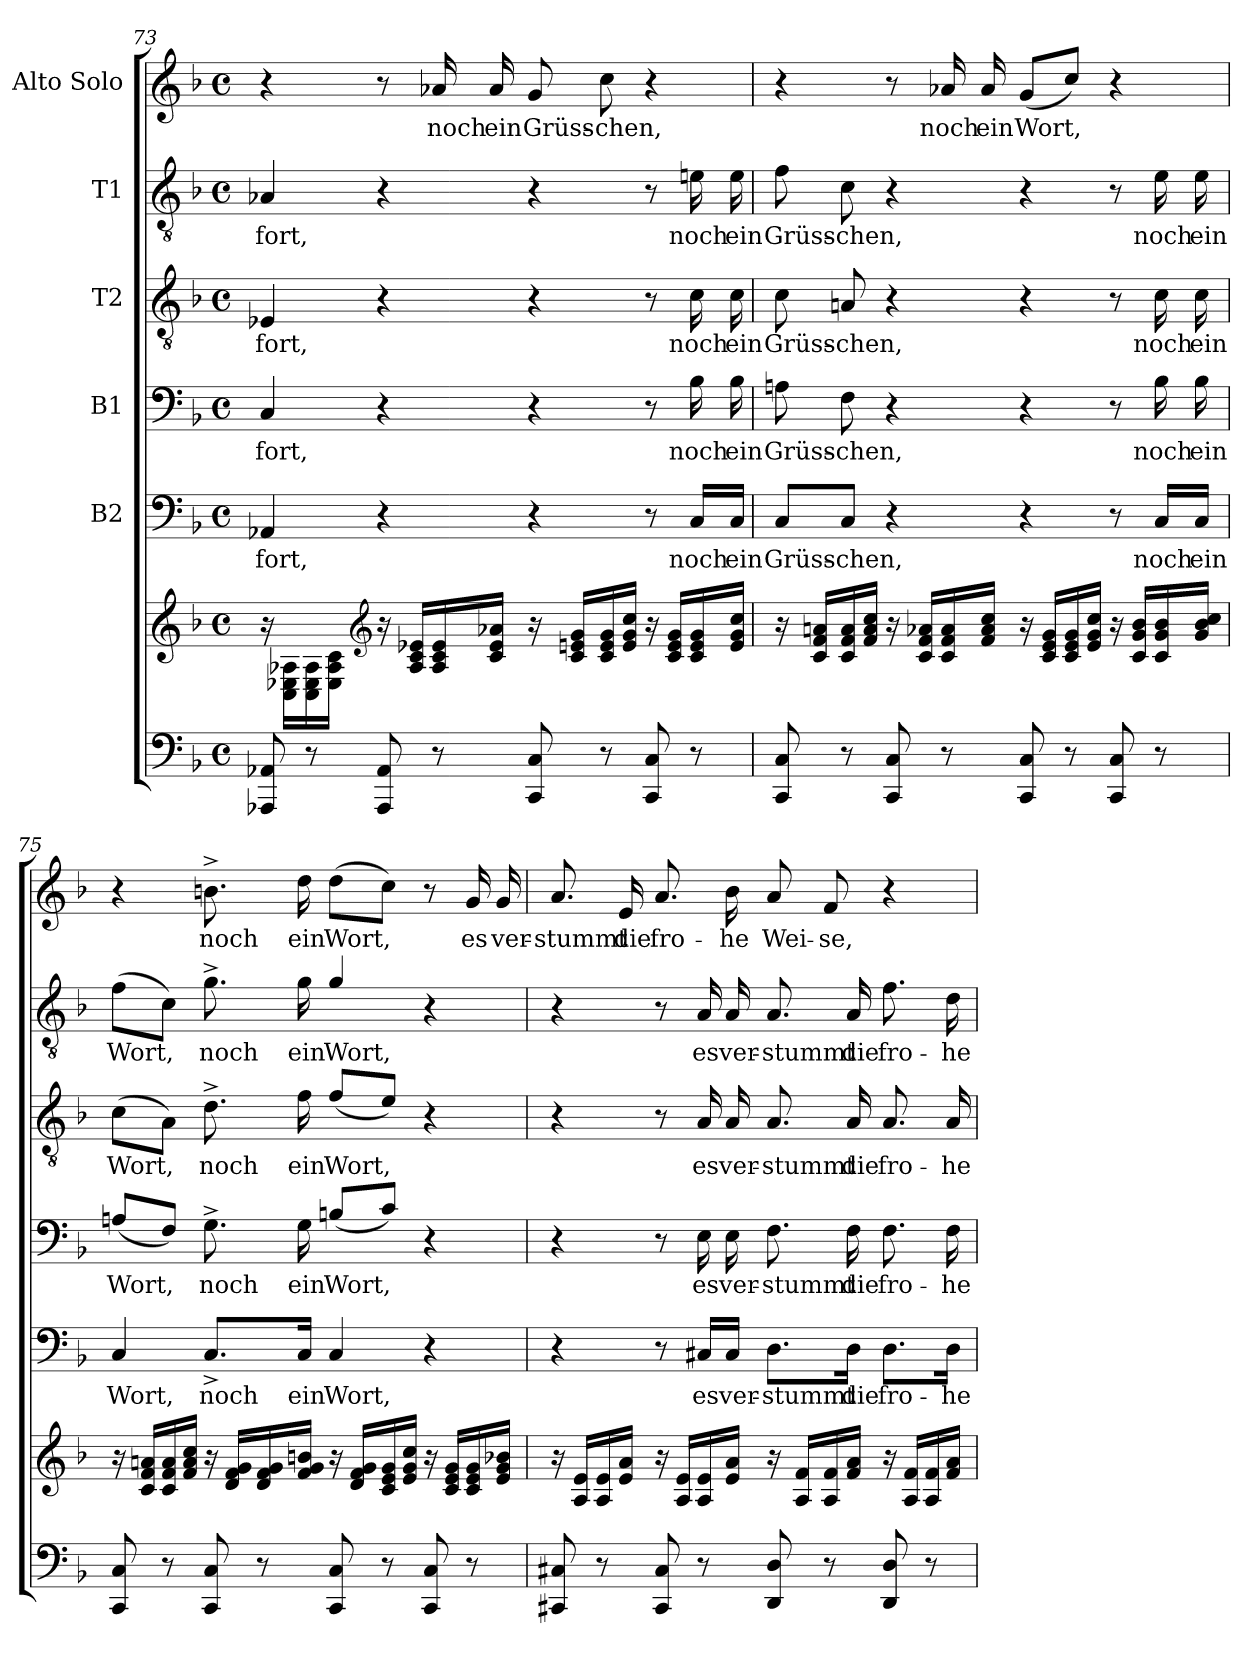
**kern	**kern	**kern	**text	**kern	**text	**kern	**text	**kern	**text	**kern	**text
*part7	*part6	*part5	*part5	*part4	*part4	*part3	*part3	*part2	*part2	*part1	*part1
*staff7	*staff6	*staff5	*staff5	*staff4	*staff4	*staff3	*staff3	*staff2	*staff2	*staff1	*staff1
*	*	*I"B2	*	*I"B1	*	*I"T2	*	*I"T1	*	*I"Alto Solo	*
*clefF4	*clefG2	*clefF4	*	*clefF4	*	*clefGv2	*	*clefGv2	*	*clefG2	*
*k[b-]	*k[b-]	*k[b-]	*	*k[b-]	*	*k[b-]	*	*k[b-]	*	*k[b-]	*
*M4/4	*M4/4	*M4/4	*	*M4/4	*	*M4/4	*	*M4/4	*	*M4/4	*
*met(c)	*met(c)	*met(c)	*	*met(c)	*	*met(c)	*	*met(c)	*	*met(c)	*
=73	=73	=73	=73	=73	=73	=73	=73	=73	=73	=73	=73
!	!	!	!LO:LY:b	!	!LO:LY:b	!	!LO:LY:b	!	!LO:LY:b	!	!
8AAA-X/ 8AA-X/	16r	4AA-X/	fort,	4C/	fort,	4E-X/	fort,	4A-X/	fort,	4r	.
.	16C\ 16E-X\ 16A-X\LL	.	.	.	.	.	.	.	.	.	.
8r	16C\ 16E-\ 16A-\	.	.	.	.	.	.	.	.	.	.
.	16E-\ 16A-\ 16c\JJ	.	.	.	.	.	.	.	.	.	.
*	*clefG2	*	*	*	*	*	*	*	*	*	*
8AAA-/ 8AA-/	16r	4r	.	4r	.	4r	.	4r	.	8r	.
.	16A-/ 16c/ 16e-X/LL	.	.	.	.	.	.	.	.	.	.
!	!	!	!	!	!	!	!	!	!	!	!LO:LY:b
8r	16A-/ 16c/ 16e-/	.	.	.	.	.	.	.	.	16a-X/	noch
!	!	!	!	!	!	!	!	!	!	!	!LO:LY:b
.	16c/ 16e-/ 16a-X/JJ	.	.	.	.	.	.	.	.	16a-/	ein
!	!	!	!	!	!	!	!	!	!	!	!LO:LY:b
8CC/ 8C/	16r	4r	.	4r	.	4r	.	4r	.	8g/	Grüss-
.	16c/ 16en/ 16g/LL	.	.	.	.	.	.	.	.	.	.
!	!	!	!	!	!	!	!	!	!	!	!LO:LY:b
8r	16c/ 16e/ 16g/	.	.	.	.	.	.	.	.	8cc\	-chen,
.	16e/ 16g/ 16cc/JJ	.	.	.	.	.	.	.	.	.	.
8CC/ 8C/	16r	8r	.	8r	.	8r	.	8r	.	4r	.
.	16c/ 16e/ 16g/LL	.	.	.	.	.	.	.	.	.	.
!	!	!	!LO:LY:b	!	!LO:LY:b	!	!LO:LY:b	!	!LO:LY:b	!	!
8r	16c/ 16e/ 16g/	16C/LL	noch	16B-\	noch	16c\	noch	16en\	noch	.	.
!	!	!	!LO:LY:b	!	!LO:LY:b	!	!LO:LY:b	!	!LO:LY:b	!	!
.	16e/ 16g/ 16cc/JJ	16C/JJ	ein	16B-\	ein	16c\	ein	16e\	ein	.	.
!!LO:PB:g=z
=74	=74	=74	=74	=74	=74	=74	=74	=74	=74	=74	=74
!	!	!	!LO:LY:b	!	!LO:LY:b	!	!LO:LY:b	!	!LO:LY:b	!	!
8CC/ 8C/	16r	8C/L	Grüss-	8An\	Grüss-	8c\	Grüss-	8f\	Grüss-	4r	.
.	16c/ 16f/ 16an/LL	.	.	.	.	.	.	.	.	.	.
!	!	!	!LO:LY:b	!	!LO:LY:b	!	!LO:LY:b	!	!LO:LY:b	!	!
8r	16c/ 16f/ 16a/	8C/J	-chen,	8F\	-chen,	8An/	-chen,	8c\	-chen,	.	.
.	16f/ 16a/ 16cc/JJ	.	.	.	.	.	.	.	.	.	.
8CC/ 8C/	16r	4r	.	4r	.	4r	.	4r	.	8r	.
.	16c/ 16f/ 16a-X/LL	.	.	.	.	.	.	.	.	.	.
!	!	!	!	!	!	!	!	!	!	!	!LO:LY:b
8r	16c/ 16f/ 16a-/	.	.	.	.	.	.	.	.	16a-X/	noch
!	!	!	!	!	!	!	!	!	!	!	!LO:LY:b
.	16f/ 16a-/ 16cc/JJ	.	.	.	.	.	.	.	.	16a-/	ein
!	!	!	!	!	!	!	!	!	!	!	!LO:LY:b
8CC/ 8C/	16r	4r	.	4r	.	4r	.	4r	.	(<8g/L	Wort,
.	16c/ 16e/ 16g/LL	.	.	.	.	.	.	.	.	.	.
8r	16c/ 16e/ 16g/	.	.	.	.	.	.	.	.	8cc/J)	.
.	16e/ 16g/ 16cc/JJ	.	.	.	.	.	.	.	.	.	.
8CC/ 8C/	16r	8r	.	8r	.	8r	.	8r	.	4r	.
.	16c/ 16g/ 16b-/LL	.	.	.	.	.	.	.	.	.	.
!	!	!	!LO:LY:b	!	!LO:LY:b	!	!LO:LY:b	!	!LO:LY:b	!	!
8r	16c/ 16g/ 16b-/	16C/LL	noch	16B-\	noch	16c\	noch	16e\	noch	.	.
!	!	!	!LO:LY:b	!	!LO:LY:b	!	!LO:LY:b	!	!LO:LY:b	!	!
.	16g/ 16b-/ 16cc/JJ	16C/JJ	ein	16B-\	ein	16c\	ein	16e\	ein	.	.
=75	=75	=75	=75	=75	=75	=75	=75	=75	=75	=75	=75
!	!	!	!LO:LY:b	!	!LO:LY:b	!	!LO:LY:b	!	!LO:LY:b	!	!
8CC/ 8C/	16r	4C/	Wort,	(<8An/L	Wort,	(>8c\L	Wort,	(>8f\L	Wort,	4r	.
.	16c/ 16f/ 16an/LL	.	.	.	.	.	.	.	.	.	.
8r	16c/ 16f/ 16a/	.	.	8F/J)	.	8A\J)	.	8c\J)	.	.	.
.	16f/ 16a/ 16cc/JJ	.	.	.	.	.	.	.	.	.	.
!	!	!	!LO:LY:b	!	!LO:LY:b	!	!LO:LY:b	!	!LO:LY:b	!	!LO:LY:b
8CC/ 8C/	16r	8.C^/L	noch	8.G^\	noch	8.d^\	noch	8.g^\	noch	8.bn^\	noch
.	16d/ 16f/ 16g/LL	.	.	.	.	.	.	.	.	.	.
8r	16d/ 16f/ 16g/	.	.	.	.	.	.	.	.	.	.
!	!	!	!LO:LY:b	!	!LO:LY:b	!	!LO:LY:b	!	!LO:LY:b	!	!LO:LY:b
.	16f/ 16g/ 16bn/JJ	16C/Jk	ein	16G\	ein	16f\	ein	16g\	ein	16dd\	ein
!	!	!	!LO:LY:b	!	!LO:LY:b	!	!LO:LY:b	!	!LO:LY:b	!	!LO:LY:b
8CC/ 8C/	16r	4C/	Wort,	(<8Bn/L	Wort,	(<8f/L	Wort,	4g/	Wort,	(>8dd\L	Wort,
.	16d/ 16f/ 16g/LL	.	.	.	.	.	.	.	.	.	.
8r	16c/ 16e/ 16g/	.	.	8c/J)	.	8e/J)	.	.	.	8cc\J)	.
.	16e/ 16g/ 16cc/JJ	.	.	.	.	.	.	.	.	.	.
8CC/ 8C/	16r	4r	.	4r	.	4r	.	4r	.	8r	.
.	16c/ 16e/ 16g/LL	.	.	.	.	.	.	.	.	.	.
!	!	!	!	!	!	!	!	!	!	!	!LO:LY:b
8r	16c/ 16e/ 16g/	.	.	.	.	.	.	.	.	16g/	es
!	!	!	!	!	!	!	!	!	!	!	!LO:LY:b
.	16e/ 16g/ 16b-X/JJ	.	.	.	.	.	.	.	.	16g/	ver-
=76	=76	=76	=76	=76	=76	=76	=76	=76	=76	=76	=76
!	!	!	!	!	!	!	!	!	!	!	!LO:LY:b
8CC#X/ 8C#X/	16r	4r	.	4r	.	4r	.	4r	.	8.a/	-stummt
.	16A/ 16e/LL	.	.	.	.	.	.	.	.	.	.
8r	16A/ 16e/	.	.	.	.	.	.	.	.	.	.
!	!	!	!	!	!	!	!	!	!	!	!LO:LY:b
.	16e/ 16a/JJ	.	.	.	.	.	.	.	.	16e/	die
!	!	!	!	!	!	!	!	!	!	!	!LO:LY:b
8CC#/ 8C#/	16r	8r	.	8r	.	8r	.	8r	.	8.a/	fro-
.	16A/ 16e/LL	.	.	.	.	.	.	.	.	.	.
!	!	!	!LO:LY:b	!	!LO:LY:b	!	!LO:LY:b	!	!LO:LY:b	!	!
8r	16A/ 16e/	16C#X/LL	es	16E\	es	16A/	es	16A/	es	.	.
!	!	!	!LO:LY:b	!	!LO:LY:b	!	!LO:LY:b	!	!LO:LY:b	!	!LO:LY:b
.	16e/ 16a/JJ	16C#/JJ	ver-	16E\	ver-	16A/	ver-	16A/	ver-	16b-\	-he
!	!	!	!LO:LY:b	!	!LO:LY:b	!	!LO:LY:b	!	!LO:LY:b	!	!LO:LY:b
8DD/ 8D/	16r	8.D\L	-stummt	8.F\	-stummt	8.A/	-stummt	8.A/	-stummt	8a/	Wei-
.	16A/ 16f/LL	.	.	.	.	.	.	.	.	.	.
!	!	!	!	!	!	!	!	!	!	!	!LO:LY:b
8r	16A/ 16f/	.	.	.	.	.	.	.	.	8f/	-se,
!	!	!	!LO:LY:b	!	!LO:LY:b	!	!LO:LY:b	!	!LO:LY:b	!	!
.	16f/ 16a/JJ	16D\Jk	die	16F\	die	16A/	die	16A/	die	.	.
!	!	!	!LO:LY:b	!	!LO:LY:b	!	!LO:LY:b	!	!LO:LY:b	!	!
8DD/ 8D/	16r	8.D\L	fro-	8.F\	fro-	8.A/	fro-	8.f\	fro-	4r	.
.	16A/ 16f/LL	.	.	.	.	.	.	.	.	.	.
8r	16A/ 16f/	.	.	.	.	.	.	.	.	.	.
!	!	!	!LO:LY:b	!	!LO:LY:b	!	!LO:LY:b	!	!LO:LY:b	!	!
.	16f/ 16a/JJ	16D\Jk	-he	16F\	-he	16A/	-he	16d\	-he	.	.
=	=	=	=	=	=	=	=	=	=	=	=
*-	*-	*-	*-	*-	*-	*-	*-	*-	*-	*-	*-
